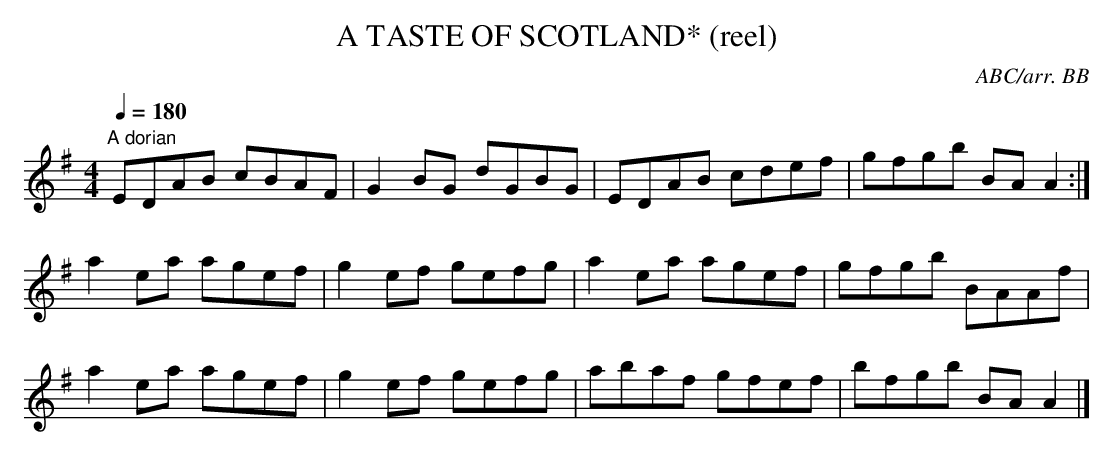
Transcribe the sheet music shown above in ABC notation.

X:1
T:TASTE OF SCOTLAND* (reel), A
C:ABC/arr. BB
M:4/4
Q:1/4=180
K:G
"A dorian"
EDAB cBAF|G2BG dGBG|EDAB cdef|gfgb BAA2:|
a2ea agef|g2ef gefg|a2ea agef|gfgb BAAf|
a2ea agef|g2ef gefg|abaf gfef|bfgb BAA2|]
